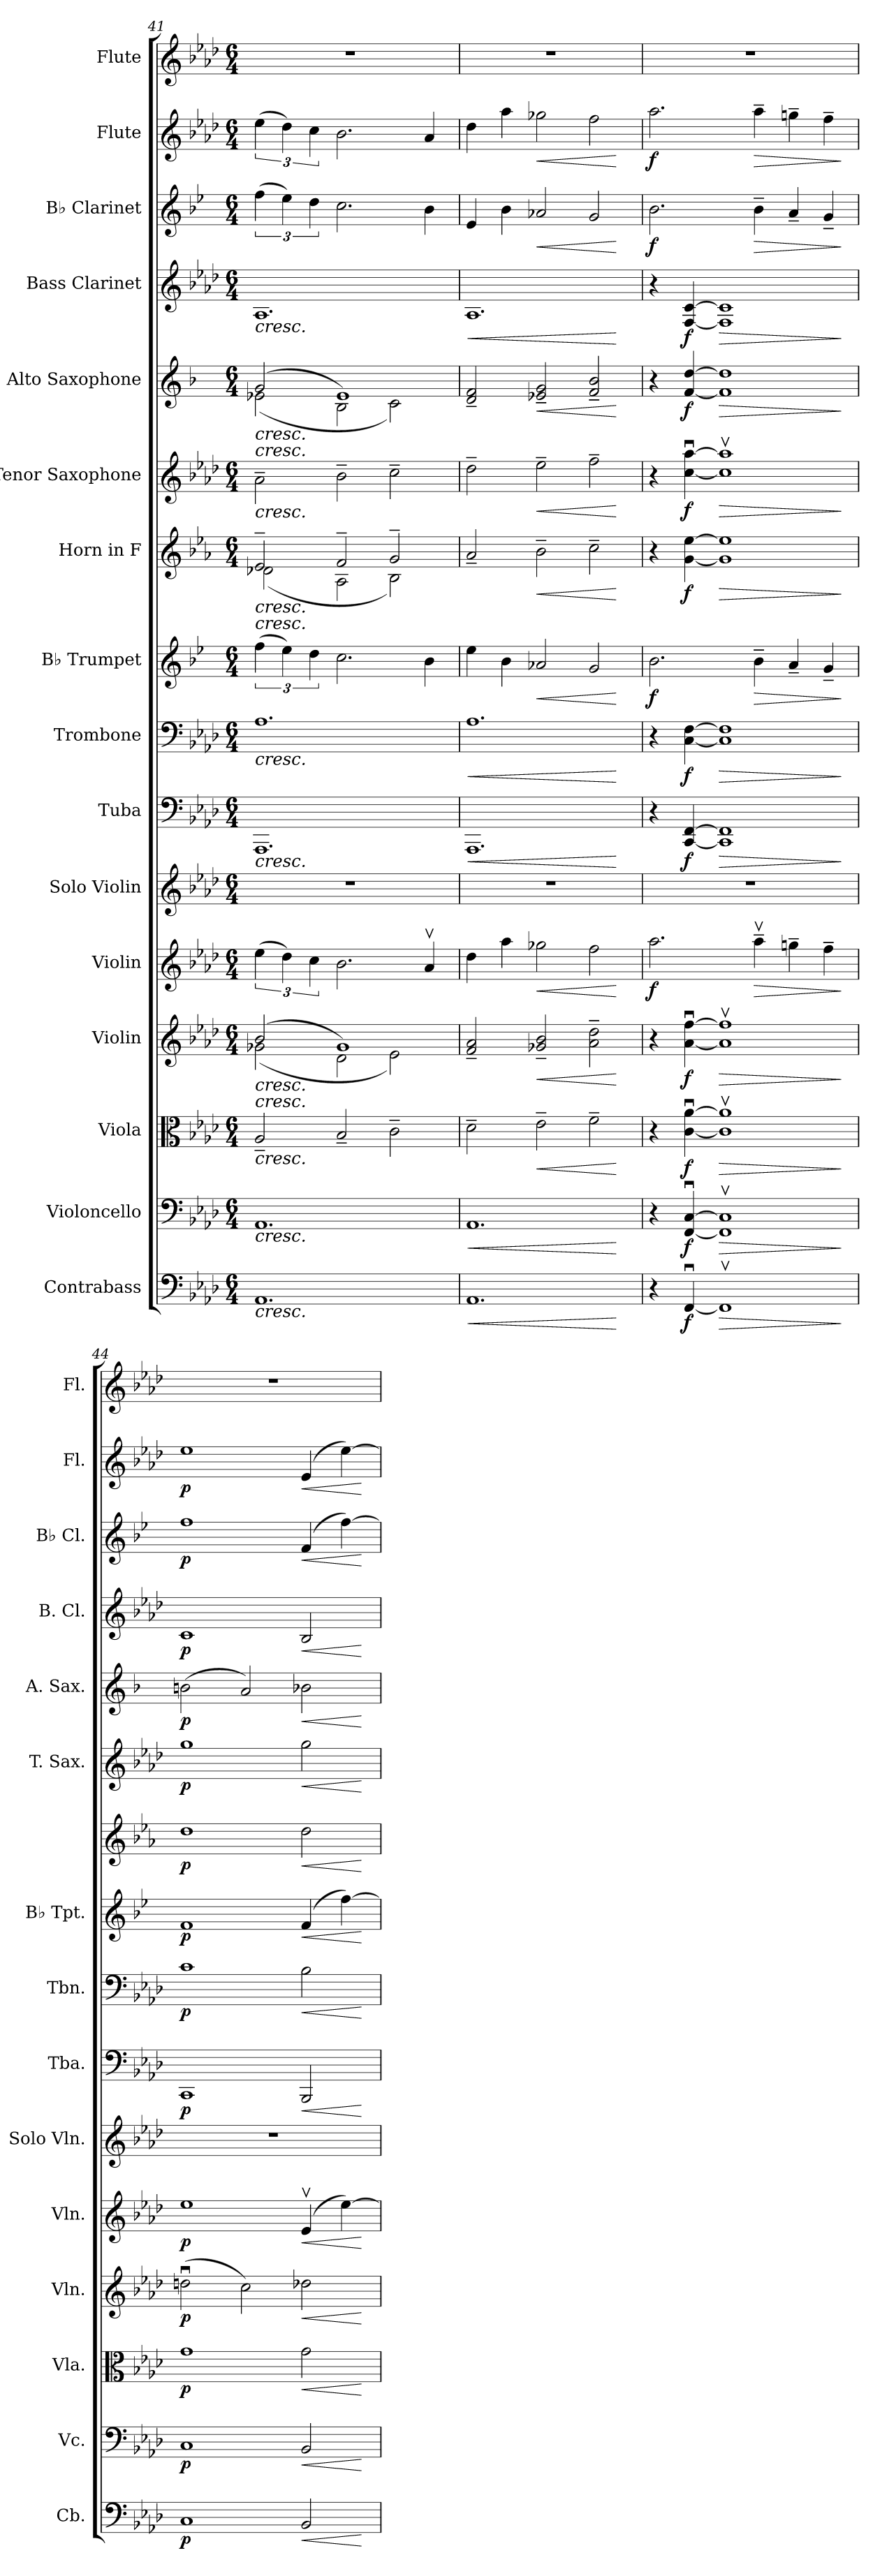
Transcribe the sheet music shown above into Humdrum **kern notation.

**kern	**dynam	**kern	**dynam	**kern	**dynam	**kern	**dynam	**kern	**dynam	**kern	**kern	**dynam	**kern	**dynam	**kern	**dynam	**kern	**dynam	**kern	**dynam	**kern	**dynam	**kern	**dynam	**kern	**dynam	**kern	**dynam	**kern
*part16	*part16	*part15	*part15	*part14	*part14	*part13	*part13	*part12	*part12	*part11	*part10	*part10	*part9	*part9	*part8	*part8	*part7	*part7	*part6	*part6	*part5	*part5	*part4	*part4	*part3	*part3	*part2	*part2	*part1
*staff16	*staff16	*staff15	*staff15	*staff14	*staff14	*staff13	*staff13	*staff12	*staff12	*staff11	*staff10	*staff10	*staff9	*staff9	*staff8	*staff8	*staff7	*staff7	*staff6	*staff6	*staff5	*staff5	*staff4	*staff4	*staff3	*staff3	*staff2	*staff2	*staff1
*I"Contrabass	*	*I"Violoncello	*	*I"Viola	*	*I"Violin	*	*I"Violin	*	*I"Solo Violin	*I"Tuba	*	*I"Trombone	*	*I"B♭ Trumpet	*	*I"Horn in F	*	*I"Tenor Saxophone	*	*I"Alto Saxophone	*	*I"Bass Clarinet	*	*I"B♭ Clarinet	*	*I"Flute	*	*I"Flute
*I'Cb.	*	*I'Vc.	*	*I'Vla.	*	*I'Vln.	*	*I'Vln.	*	*I'Solo Vln.	*I'Tba.	*	*I'Tbn.	*	*I'B♭ Tpt.	*	*	*	*I'T. Sax.	*	*I'A. Sax.	*	*I'B. Cl.	*	*I'B♭ Cl.	*	*I'Fl.	*	*I'Fl.
*clefF4	*	*clefF4	*	*clefC3	*	*clefG2	*	*clefG2	*	*clefG2	*clefF4	*	*clefF4	*	*clefG2	*	*clefG2	*	*clefG2	*	*clefG2	*	*clefG2	*	*clefG2	*	*clefG2	*	*clefG2
*ITrd7c12	*	*	*	*	*	*	*	*	*	*	*	*	*	*	*ITrd1c2	*	*ITrd4c7	*	*ITrd8c14	*	*ITrd5c9	*	*ITrd8c14	*	*ITrd1c2	*	*	*	*
*k[b-e-a-d-]	*	*k[b-e-a-d-]	*	*k[b-e-a-d-]	*	*k[b-e-a-d-]	*	*k[b-e-a-d-]	*	*k[b-e-a-d-]	*k[b-e-a-d-]	*	*k[b-e-a-d-]	*	*k[b-e-a-d-]	*	*k[b-e-a-d-]	*	*k[b-e-a-d-]	*	*k[b-e-a-d-]	*	*k[b-e-a-d-]	*	*k[b-e-a-d-]	*	*k[b-e-a-d-]	*	*k[b-e-a-d-]
*M6/4	*	*M6/4	*	*M6/4	*	*M6/4	*	*M6/4	*	*M6/4	*M6/4	*	*M6/4	*	*M6/4	*	*M6/4	*	*M6/4	*	*M6/4	*	*M6/4	*	*M6/4	*	*M6/4	*	*M6/4
=41	=41	=41	=41	=41	=41	=41	=41	=41	=41	=41	=41	=41	=41	=41	=41	=41	=41	=41	=41	=41	=41	=41	=41	=41	=41	=41	=41	=41	=41
*	*	*	*	*	*	*^	*	*	*	*	*	*	*	*	*	*	*^	*	*	*	*^	*	*	*	*	*	*	*	*
!	!	!	!	!	!	!	!	!	!	!	!	!	!	!	!	!	!	!	!	!	!	!	!	!	!	!LO:TX:b:i:t=cresc.	!	!	!	!	!	!
!	!	!	!	!	!	!	!	!	!	!	!	!	!	!	!	!	!	!	!	!	!	!	!LO:TX:b:i:t=cresc.	!	!	!	!	!	!	!	!	!
!	!	!	!	!	!	!	!	!	!	!	!	!	!	!	!	!	!	!	!	!	!	!	!LO:TX:b:i:t=cresc.	!	!	!	!	!	!	!	!	!
!	!	!	!	!	!	!	!	!	!	!	!	!	!	!	!	!	!	!	!	!	!LO:TX:b:i:t=cresc.	!	!	!	!	!	!	!	!	!	!	!
!	!	!	!	!	!	!	!	!	!	!	!	!	!	!	!	!	!	!LO:TX:b:i:t=cresc.	!	!	!	!	!	!	!	!	!	!	!	!	!	!
!	!	!	!	!	!	!	!	!	!	!	!	!	!	!	!	!	!	!LO:TX:b:i:t=cresc.	!	!	!	!	!	!	!	!	!	!	!	!	!	!
!	!	!	!	!	!	!	!	!	!	!	!	!	!	!LO:TX:b:i:t=cresc.	!	!	!	!	!	!	!	!	!	!	!	!	!	!	!	!	!	!
!	!	!	!	!	!	!	!	!	!	!	!	!LO:TX:b:i:t=cresc.	!	!	!	!	!	!	!	!	!	!	!	!	!	!	!	!	!	!	!	!
!	!	!	!	!	!	!LO:TX:b:i:t=cresc.	!	!	!	!	!	!	!	!	!	!	!	!	!	!	!	!	!	!	!	!	!	!	!	!	!	!
!	!	!	!	!	!	!LO:TX:b:i:t=cresc.	!	!	!	!	!	!	!	!	!	!	!	!	!	!	!	!	!	!	!	!	!	!	!	!	!	!
!	!	!	!	!LO:TX:b:i:t=cresc.	!	!	!	!	!	!	!	!	!	!	!	!	!	!	!	!	!	!	!	!	!	!	!	!	!	!	!	!
!	!	!LO:TX:b:i:t=cresc.	!	!	!	!	!	!	!	!	!	!	!	!	!	!	!	!	!	!	!	!	!	!	!	!	!	!	!	!	!	!
!LO:TX:b:i:t=cresc.	!	!	!	!	!	!	!	!	!	!	!	!	!	!	!	!	!	!	!	!	!	!	!	!	!	!	!	!	!	!	!	!
1.AAA-	.	1.AA-	.	2A-~/	.	(>2b-/	(<2g-X\	.	(>6ee-\	.	1.r	1.AAA-	.	1.A-	.	(>6ee-\	.	2A-~/	(<2G-X\	.	2A-~\	.	(>2B-/	(<2G-X\	.	1.AA-	.	(>6ee-\	.	(>6ee-\	.	1.r
.	.	.	.	.	.	.	.	.	6dd-\)	.	.	.	.	.	.	6dd-\)	.	.	.	.	.	.	.	.	.	.	.	6dd-\)	.	6dd-\)	.	.
.	.	.	.	.	.	.	.	.	6cc\	.	.	.	.	.	.	6cc\	.	.	.	.	.	.	.	.	.	.	.	6cc\	.	6cc\	.	.
.	.	.	.	2B-~/	.	1g-)	2d-\	.	2.b-\	.	.	.	.	.	.	2.b-\	.	2B-~/	2D-\	.	2B-~\	.	1G-)	2D-\	.	.	.	2.b-\	.	2.b-\	.	.
.	.	.	.	2c~\	.	.	2e-\)	.	.	.	.	.	.	.	.	.	.	2c~/	2E-\)	.	2c~\	.	.	2E-\)	.	.	.	.	.	.	.	.
.	.	.	.	.	.	.	.	.	4a-v/	.	.	.	.	.	.	4a-\	.	.	.	.	.	.	.	.	.	.	.	4a-\	.	4a-/	.	.
*	*	*	*	*	*	*v	*v	*	*	*	*	*	*	*	*	*	*	*v	*v	*	*	*	*v	*v	*	*	*	*	*	*	*	*
=42	=42	=42	=42	=42	=42	=42	=42	=42	=42	=42	=42	=42	=42	=42	=42	=42	=42	=42	=42	=42	=42	=42	=42	=42	=42	=42	=42	=42	=42
!	!LO:HP:b	!	!LO:HP:b	!	!	!	!	!	!	!	!	!LO:HP:b	!	!LO:HP:b	!	!	!	!	!	!	!	!	!	!LO:HP:b	!	!	!	!	!
1.AAA-	<	1.AA-	<	2d-~\	.	2f/~ 2a-/~	.	4dd-\	.	1.r	1.AAA-	<	1.A-	<	4dd-\	.	2d-~/	.	2d-~\	.	2F/~ 2A-/~	.	1.AA-	<	4d-/	.	4dd-\	.	1.r
.	.	.	.	.	.	.	.	4aa-\	.	.	.	.	.	.	4a-\	.	.	.	.	.	.	.	.	.	4a-\	.	4aa-\	.	.
!	!	!	!	!	!LO:HP:b	!	!LO:HP:b	!	!LO:HP:b	!	!	!	!	!	!	!LO:HP:b	!	!LO:HP:b	!	!LO:HP:b	!	!LO:HP:b	!	!	!	!LO:HP:b	!	!LO:HP:b	!
.	.	.	.	2e-~\	<	2g-X/~ 2b-/~	<	2gg-X\	<	.	.	.	.	.	2g-X/	<	2e-~\	<	2e-~\	<	2G-X/~ 2B-/~	<	.	.	2g-X/	<	2gg-X\	<	.
.	.	.	.	2f~\	.	2a-\~ 2dd-\~	.	2ff\	.	.	.	.	.	.	2f/	.	2f~\	.	2f~\	.	2A-/~ 2d-/~	.	.	.	2f/	.	2ff\	.	.
.	[	.	[	.	[	.	[	.	[	.	.	[	.	[	.	[	.	[	.	[	.	[	.	[	.	[	.	[	.
!!LO:PB:g=z
=43	=43	=43	=43	=43	=43	=43	=43	=43	=43	=43	=43	=43	=43	=43	=43	=43	=43	=43	=43	=43	=43	=43	=43	=43	=43	=43	=43	=43	=43
!	!	!	!	!	!	!	!	!	!LO:DY:b	!	!	!	!	!	!	!LO:DY:b	!	!	!	!	!	!	!	!	!	!LO:DY:b	!	!LO:DY:b	!
4r	.	4r	.	4r	.	4r	.	2.aa-\	f	1.r	4r	.	4r	.	2.a-\	f	4r	.	4r	.	4r	.	4r	.	2.a-\	f	2.aa-\	f	1.r
!	!LO:DY:b	!	!LO:DY:b	!	!LO:DY:b	!	!LO:DY:b	!	!	!	!	!LO:DY:b	!	!LO:DY:b	!	!	!	!LO:DY:b	!	!LO:DY:b	!	!LO:DY:b	!	!LO:DY:b	!	!	!	!	!
[4FFFu/	f	[4FF/u [4C/u	f	[4c\u [4a-\u	f	[4a-\u [4ff\u	f	.	.	.	[4CC/ [4FF/	f	[4C\ [4F\	f	.	.	[4c\ [4a-\	f	[4c\u [4a-\u	f	[4A-/ [4f/	f	[4FF/ [4C/	f	.	.	.	.	.
!	!LO:HP:b	!	!LO:HP:b	!	!LO:HP:b	!	!LO:HP:b	!	!	!	!	!LO:HP:b	!	!LO:HP:b	!	!	!	!LO:HP:b	!	!LO:HP:b	!	!LO:HP:b	!	!LO:HP:b	!	!	!	!	!
1FFFv]	>	1FF]v 1C]v	>	1c]v 1a-]v	>	1a-]v 1ff]v	>	.	.	.	1CC] 1FF]	>	1C] 1F]	>	.	.	1c] 1a-]	>	1c]v 1a-]v	>	1A-] 1f]	>	1FF] 1C]	>	.	.	.	.	.
!	!	!	!	!	!	!	!	!	!LO:HP:b	!	!	!	!	!	!	!LO:HP:b	!	!	!	!	!	!	!	!	!	!LO:HP:b	!	!LO:HP:b	!
.	.	.	.	.	.	.	.	4aa-v~\	>	.	.	.	.	.	4a-~\	>	.	.	.	.	.	.	.	.	4a-~\	>	4aa-~\	>	.
.	.	.	.	.	.	.	.	4ggn~\	.	.	.	.	.	.	4g~/	.	.	.	.	.	.	.	.	.	4g~/	.	4ggn~\	.	.
.	.	.	.	.	.	.	.	4ff~\	.	.	.	.	.	.	4f~/	.	.	.	.	.	.	.	.	.	4f~/	.	4ff~\	.	.
.	]	.	]	.	]	.	]	.	]	.	.	]	.	]	.	]	.	]	.	]	.	]	.	]	.	]	.	]	.
=44	=44	=44	=44	=44	=44	=44	=44	=44	=44	=44	=44	=44	=44	=44	=44	=44	=44	=44	=44	=44	=44	=44	=44	=44	=44	=44	=44	=44	=44
!	!LO:DY:b	!	!LO:DY:b	!	!LO:DY:b	!	!LO:DY:b	!	!LO:DY:b	!	!	!LO:DY:b	!	!LO:DY:b	!	!LO:DY:b	!	!LO:DY:b	!	!LO:DY:b	!	!LO:DY:b	!	!LO:DY:b	!	!LO:DY:b	!	!LO:DY:b	!
1CC	p	1C	p	1g	p	(>2ddnu\	p	1ee-	p	1.r	1CC	p	1c	p	1e-	p	1g	p	1g	p	(>2dn\	p	1C	p	1ee-	p	1ee-	p	1.r
.	.	.	.	.	.	2cc\)	.	.	.	.	.	.	.	.	.	.	.	.	.	.	2c/)	.	.	.	.	.	.	.	.
!	!LO:HP:b	!	!LO:HP:b	!	!LO:HP:b	!	!LO:HP:b	!	!LO:HP:b	!	!	!LO:HP:b	!	!LO:HP:b	!	!LO:HP:b	!	!LO:HP:b	!	!LO:HP:b	!	!LO:HP:b	!	!LO:HP:b	!	!LO:HP:b	!	!LO:HP:b	!
2BBB-/	<	2BB-/	<	2g\	<	2dd-X\	<	(>4e-v/	<	.	2BBB-/	<	2B-\	<	(>4e-/	<	2g\	<	2g\	<	2d-X\	<	2BB-/	<	(>4e-/	<	(>4e-/	<	.
.	.	.	.	.	.	.	.	[4ee-\)	.	.	.	.	.	.	[4ee-\)	.	.	.	.	.	.	.	.	.	[4ee-\)	.	[4ee-\)	.	.
.	[	.	[	.	[	.	[	.	[	.	.	[	.	[	.	[	.	[	.	[	.	[	.	[	.	[	.	[	.
=	=	=	=	=	=	=	=	=	=	=	=	=	=	=	=	=	=	=	=	=	=	=	=	=	=	=	=	=	=
*-	*-	*-	*-	*-	*-	*-	*-	*-	*-	*-	*-	*-	*-	*-	*-	*-	*-	*-	*-	*-	*-	*-	*-	*-	*-	*-	*-	*-	*-
